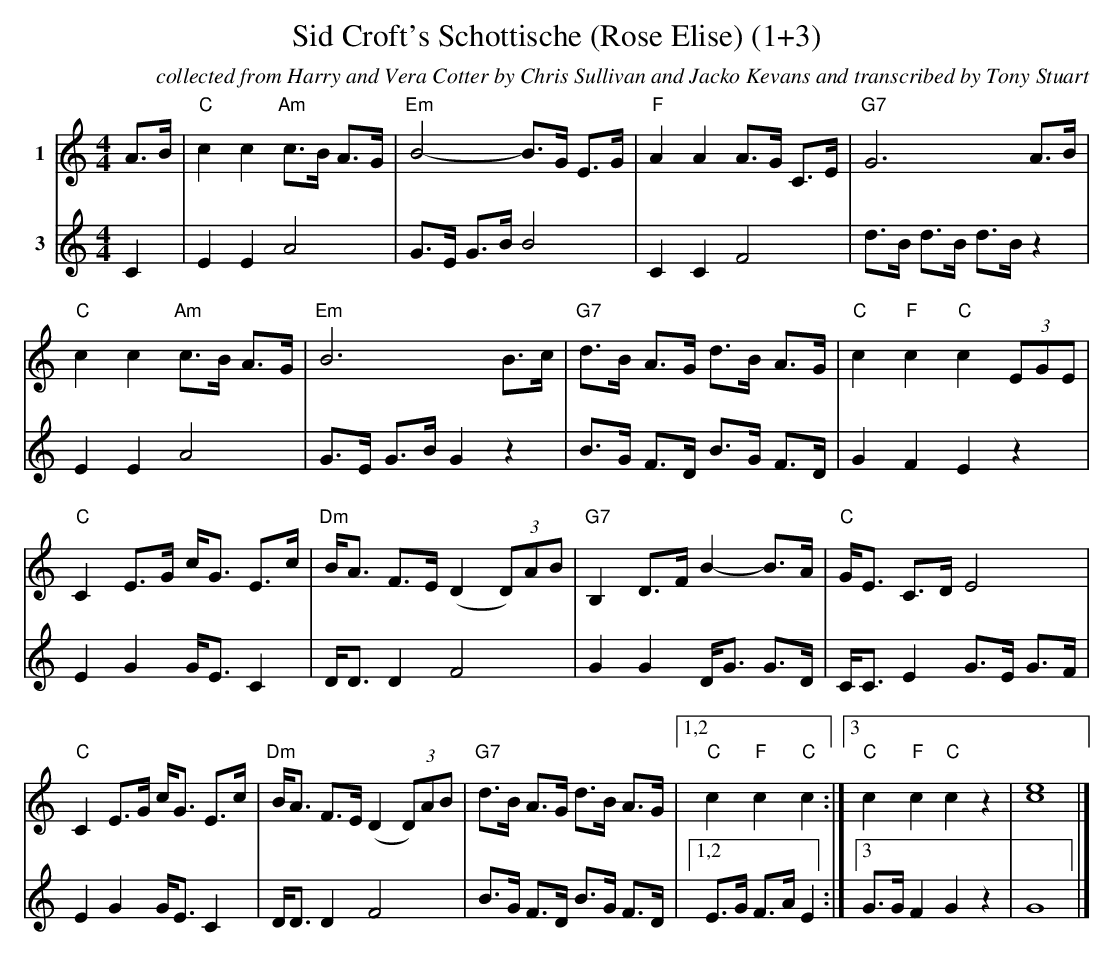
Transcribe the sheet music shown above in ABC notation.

X:1
T:Sid Croft's Schottische (Rose Elise) (1+3)
C:collected from Harry and Vera Cotter by Chris Sullivan and Jacko Kevans and transcribed by Tony Stuart
M:4/4
L:1/8
K:C
V:1 name=1
A>B|"C"c2c2"Am"c>B A>G|"Em"B4-B>G E>G|"F"A2A2A>G C>E|"G7"G6A>B|
"C"c2c2"Am"c>B A>G|"Em"B6B>c|"G7"d>B A>G d>B A>G|"C"c2"F"c2"C"c2(3EGE|
"C"C2E>G c<G E>c|"Dm"B<A F>E(D2(3D)AB|"G7"B,2D>FB2-B>A|"C"G<E C>DE4|
"C"C2E>G c<G E>c|"Dm"B<A F>E(D2(3D)AB|"G7"d>B A>G d>B A>G|1,2"C"c2"F"c2"C"c2:|3"C"c2"F"c2"C"c2 z2|[c8e8]|]
V:3 name=3
C2|E2E2A4|G>E G>B B4|C2C2F4|d>B d>B d>Bz2|
E2E2A4|G>E G>B G2z2|B>G F>D B>G F>D|G2F2E2z2|
E2G2G<EC2|D<DD2F4|G2G2D<G G>D|C<CE2G>E G>F|
E2G2G<EC2|D<DD2F4|B>G F>D B>G F>D|1,2E>G F>AE2:|3G>G F2 G2z2|G8|]
